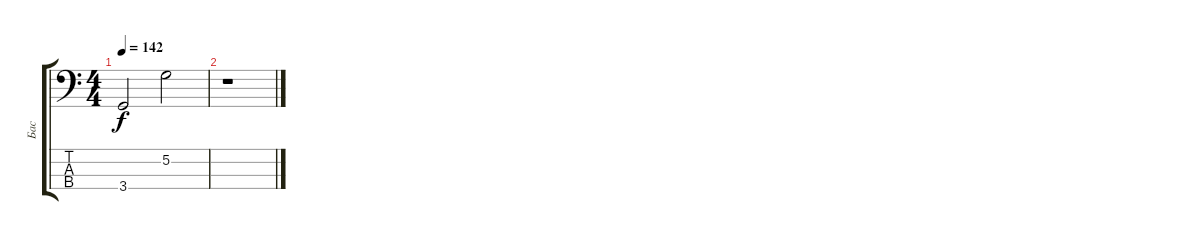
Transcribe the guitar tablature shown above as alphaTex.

\track ("Бас" "Бас") {instrument electricbasspick}
\staff {score tabs}
\tuning (G2 D2 A1 E1) {hide}
\ts (4 4)
\tempo 142
\clef f4
\ks c
3.4.2{dy f} 5.2.2 |
r.1
